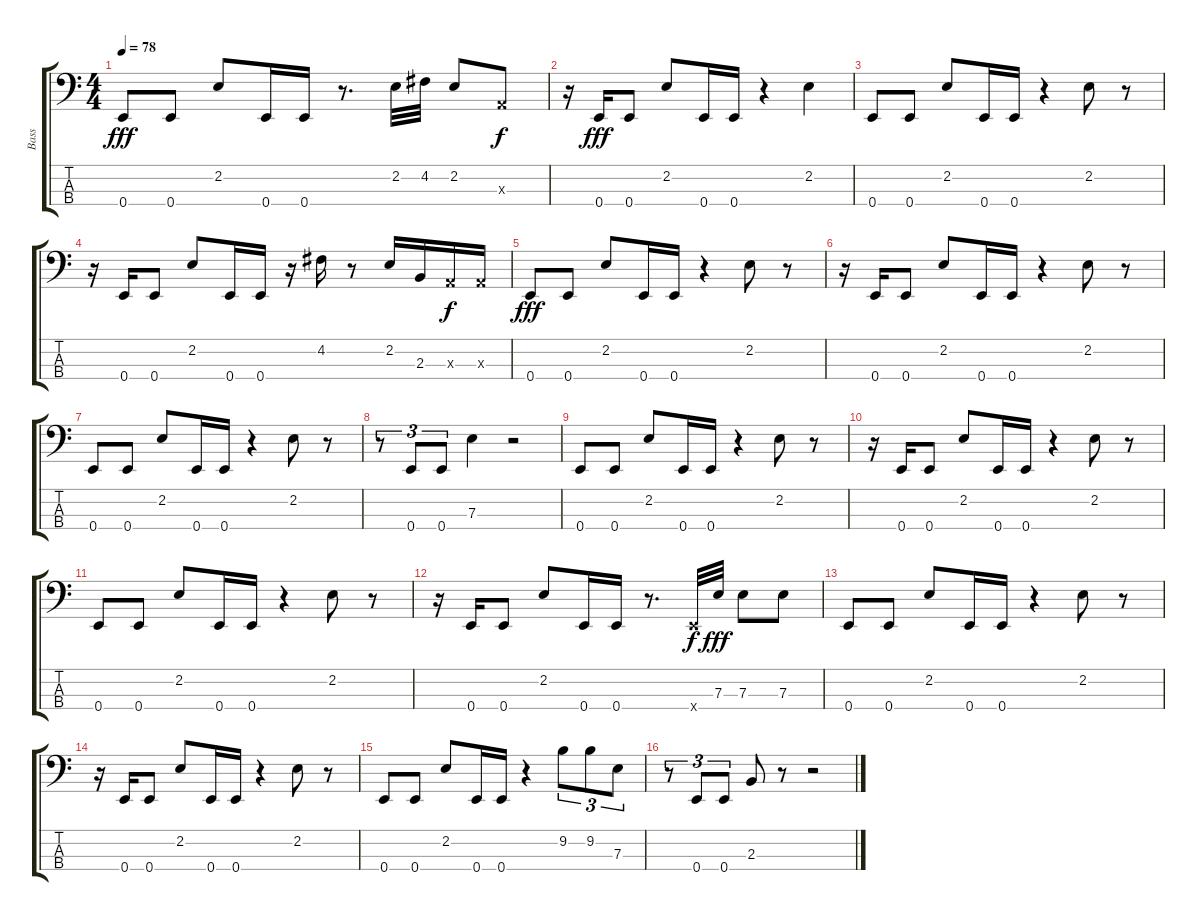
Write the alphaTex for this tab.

\track ("Bass" "Bass") {instrument electricbassfinger}
\staff {score tabs}
\tuning (G2 D2 A1 E1) {hide}
\ts (4 4)
\tempo 78
\clef f4
\ks c
0.4.8{dy fff} 0.4.8 2.2.8 0.4.16 0.4.16 r.8{d} 2.2.32 4.2.32 2.2.8 0.3{x}.8{dy f} |
r.16 0.4.16{dy fff} 0.4.8 2.2.8 0.4.16 0.4.16 r.4 2.2.4 |
0.4.8 0.4.8 2.2.8 0.4.16 0.4.16 r.4 2.2.8 r.8 |
r.16 0.4.16 0.4.8 2.2.8 0.4.16 0.4.16 r.16 4.2.16 r.8 2.2.16 2.3.16 0.3{x}.16{dy f} 0.3{x}.16 |
0.4.8{dy fff} 0.4.8 2.2.8 0.4.16 0.4.16 r.4 2.2.8 r.8 |
r.16 0.4.16 0.4.8 2.2.8 0.4.16 0.4.16 r.4 2.2.8 r.8 |
0.4.8 0.4.8 2.2.8 0.4.16 0.4.16 r.4 2.2.8 r.8 |
r.8{tu (3 2)} 0.4.8{tu (3 2)} 0.4.8{tu (3 2)} 7.3.4 r.2 |
0.4.8 0.4.8 2.2.8 0.4.16 0.4.16 r.4 2.2.8 r.8 |
r.16 0.4.16 0.4.8 2.2.8 0.4.16 0.4.16 r.4 2.2.8 r.8 |
0.4.8 0.4.8 2.2.8 0.4.16 0.4.16 r.4 2.2.8 r.8 |
r.16 0.4.16 0.4.8 2.2.8 0.4.16 0.4.16 r.8{d} 0.4{x}.32{dy f} 7.3.32{dy fff} 7.3.8 7.3.8 |
0.4.8 0.4.8 2.2.8 0.4.16 0.4.16 r.4 2.2.8 r.8 |
r.16 0.4.16 0.4.8 2.2.8 0.4.16 0.4.16 r.4 2.2.8 r.8 |
0.4.8 0.4.8 2.2.8 0.4.16 0.4.16 r.4 9.2.8{tu (3 2)} 9.2.8{tu (3 2)} 7.3.8{tu (3 2)} |
r.8{tu (3 2)} 0.4.8{tu (3 2)} 0.4.8{tu (3 2)} 2.3.8 r.8 r.2
